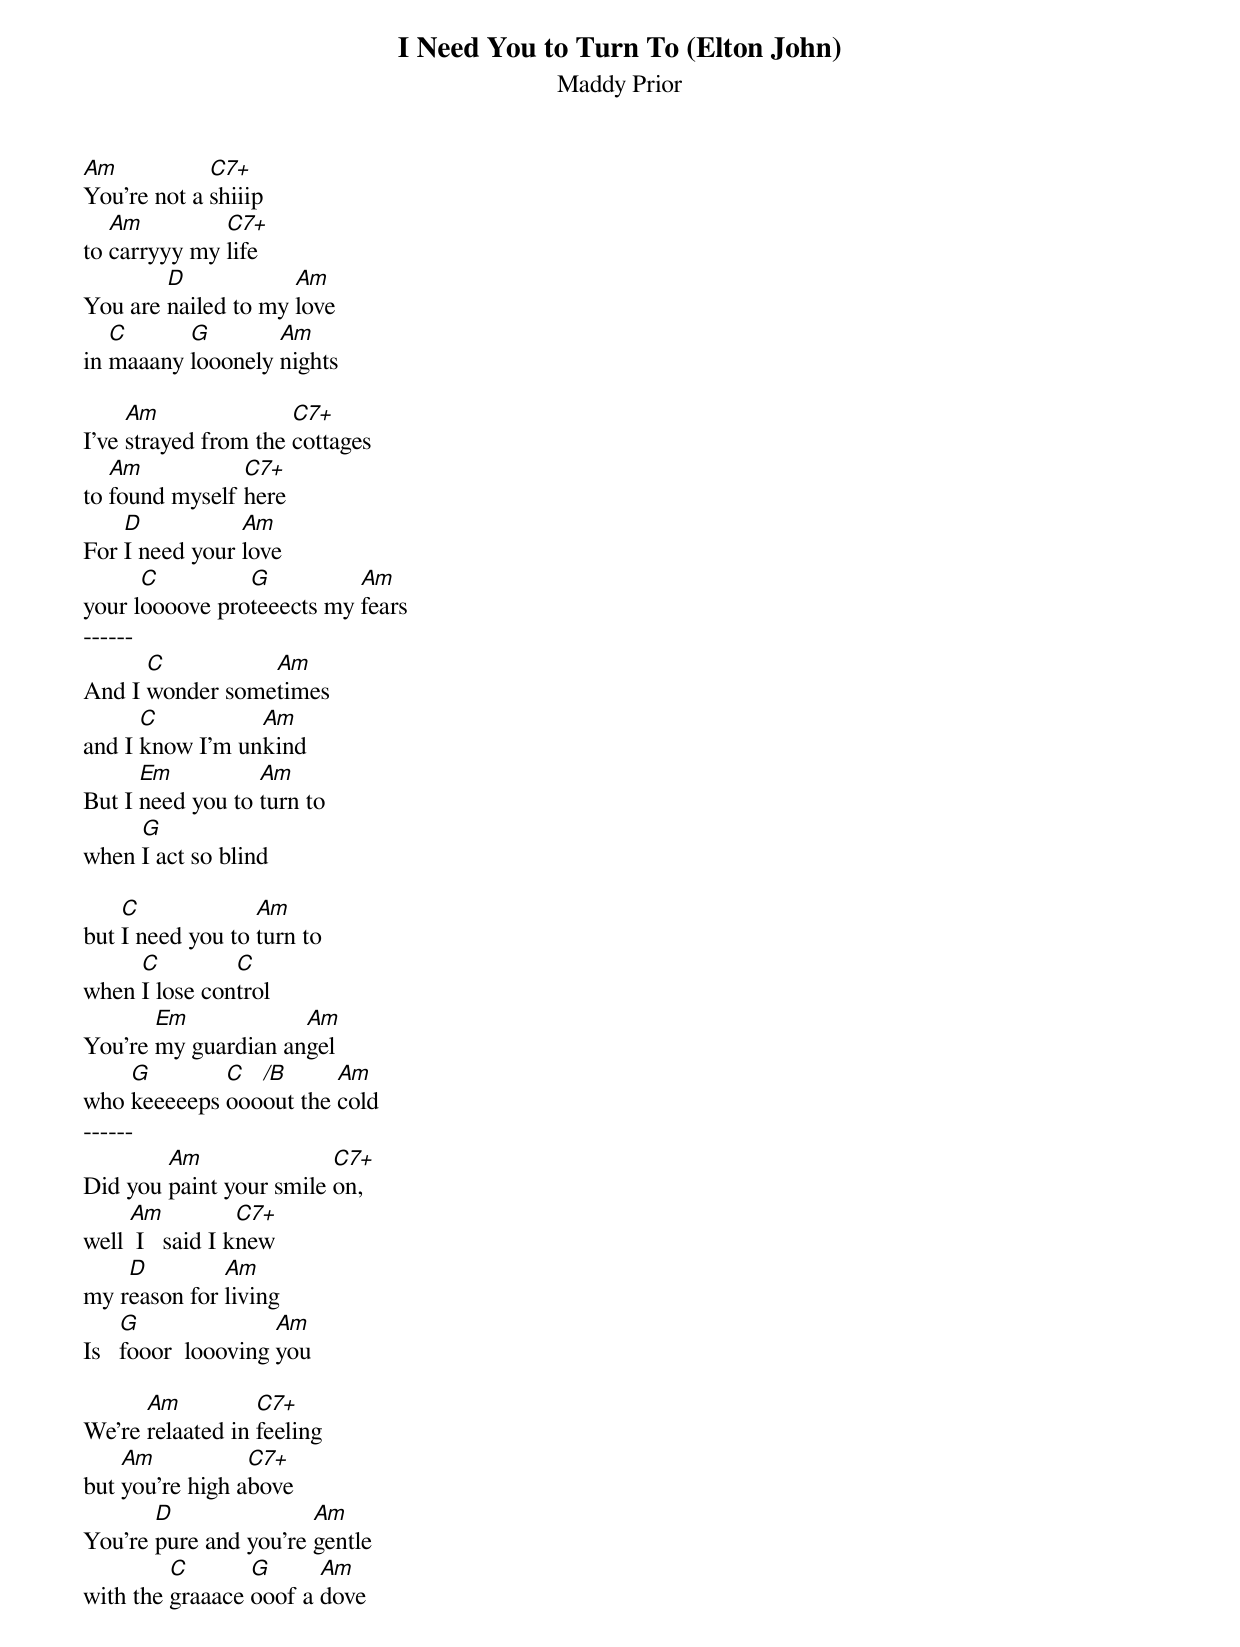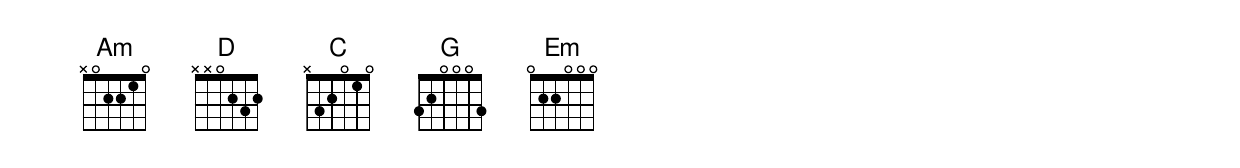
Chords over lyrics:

I Need You to Turn To (Elton John)
Maddy Prior

Am           C7+
You're not a shiiip
   Am         C7+
to carryyy my life
        D            Am
You are nailed to my love
   C      G        Am
in maaany looonely nights

     Am               C7+
I've strayed from the cottages
   Am           C7+
to found myself here
    D           Am
For I need your love
      C         G          Am
your loooove proteeects my fears
------
      C          Am
And I wonder sometimes
      C          Am
and I know I'm unkind
      Em          Am
But I need you to turn to
     G
when I act so blind

    C             Am
but I need you to turn to
     C         C
when I lose control
       Em            Am
You're my guardian angel
    G        C  /B      Am
who keeeeeps oooout the cold
------
        Am               C7+
Did you paint your smile on,
     Am           C7+
well  I   said I knew
    D         Am
my reason for living
     G               Am
Is   fooor  loooving you

      Am          C7+
We're relaated in feeling
    Am           C7+
but you're high above
       D               Am
You're pure and you're gentle
         C       G      Am
with the graaace ooof a dove
